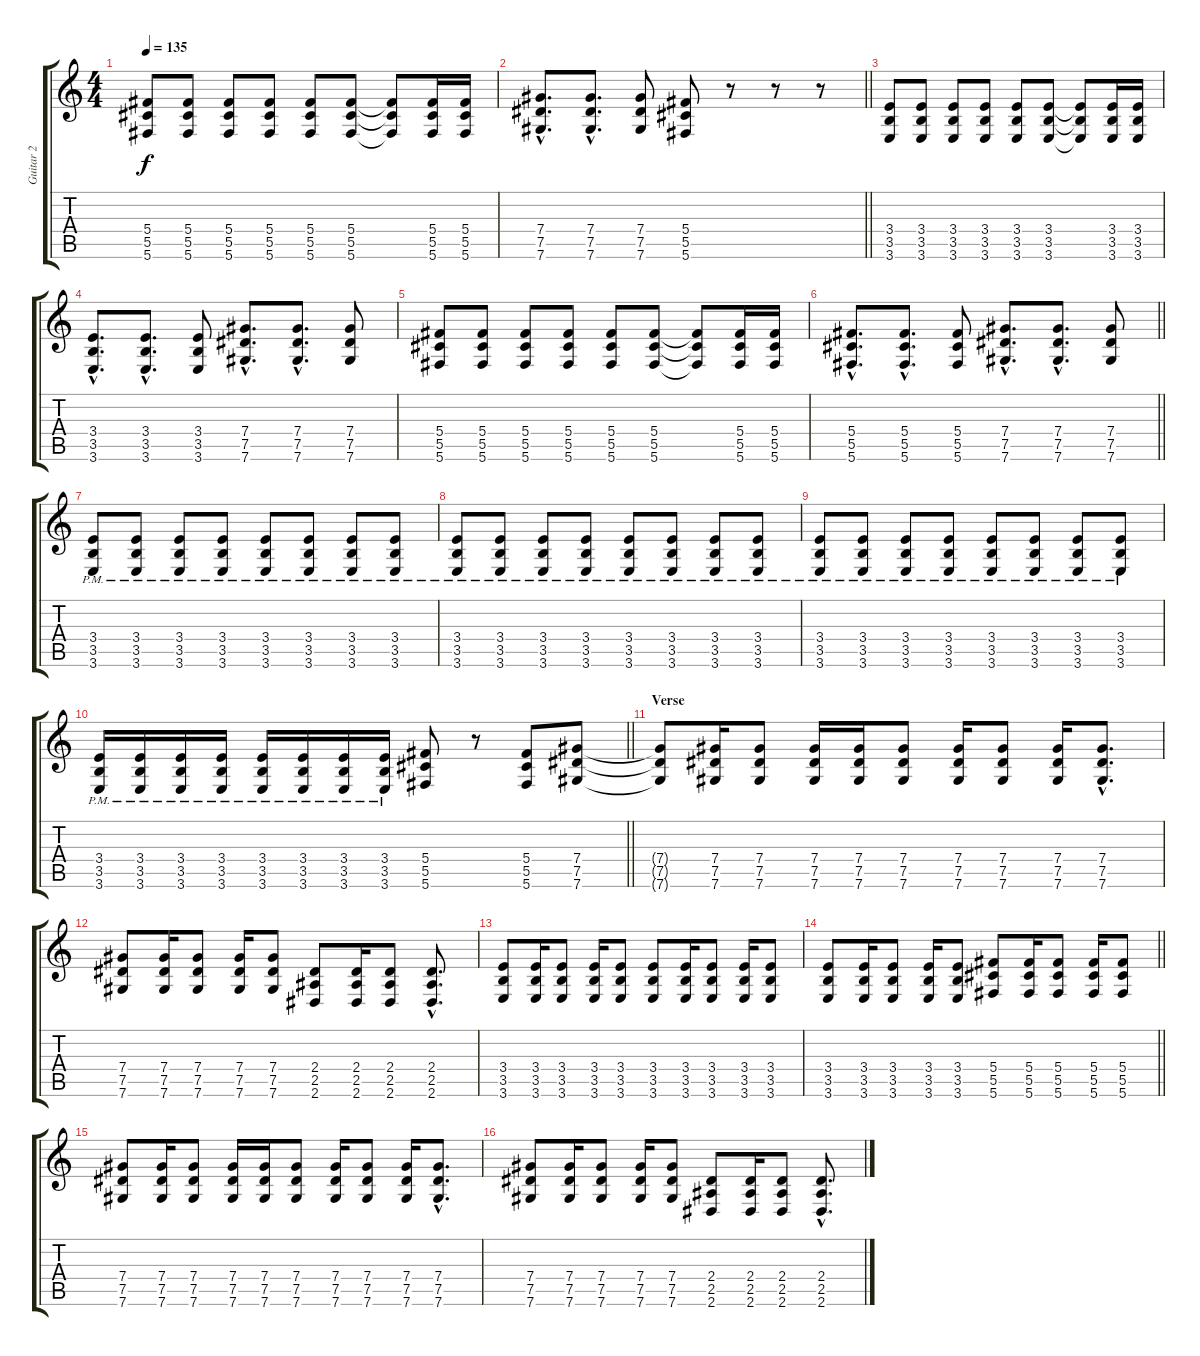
\track ("Guitar 2" "Guitar 2") {instrument distortionguitar}
\staff {score tabs}
\tuning (Eb4 Bb3 Gb3 Db3 Ab2 Db2) {hide}
\ts (4 4)
\tempo 135
\clef g2
\ks c
(5.4 5.5 5.6).8{dy f} (5.4 5.5 5.6).8 (5.4 5.5 5.6).8 (5.4 5.5 5.6).8 (5.4 5.5 5.6).8 (5.4 5.5 5.6).8 (5.4{t} 5.5{t} 5.6{t}).8 (5.4 5.5 5.6).16 (5.4 5.5 5.6).16 |
\barLineRight lightlight
(7.4{hac} 7.5{hac} 7.6{hac}).8{d} (7.4{hac} 7.5{hac} 7.6{hac}).8{d} (7.4 7.5 7.6).8 (5.4 5.5 5.6).8 r.8 r.8 r.8 |
(3.4 3.5 3.6).8 (3.4 3.5 3.6).8 (3.4 3.5 3.6).8 (3.4 3.5 3.6).8 (3.4 3.5 3.6).8 (3.4 3.5 3.6).8 (3.4{t} 3.5{t} 3.6{t}).8 (3.4 3.5 3.6).16 (3.4 3.5 3.6).16 |
(3.4{hac} 3.5{hac} 3.6{hac}).8{d} (3.4{hac} 3.5{hac} 3.6{hac}).8{d} (3.4 3.5 3.6).8 (7.4{hac} 7.5{hac} 7.6{hac}).8{d} (7.4{hac} 7.5{hac} 7.6{hac}).8{d} (7.4 7.5 7.6).8 |
(5.4 5.5 5.6).8 (5.4 5.5 5.6).8 (5.4 5.5 5.6).8 (5.4 5.5 5.6).8 (5.4 5.5 5.6).8 (5.4 5.5 5.6).8 (5.4{t} 5.5{t} 5.6{t}).8 (5.4 5.5 5.6).16 (5.4 5.5 5.6).16 |
\barLineRight lightlight
(5.4{hac} 5.5{hac} 5.6{hac}).8{d} (5.4{hac} 5.5{hac} 5.6{hac}).8{d} (5.4 5.5 5.6).8 (7.4{hac} 7.5{hac} 7.6{hac}).8{d} (7.4{hac} 7.5{hac} 7.6{hac}).8{d} (7.4 7.5 7.6).8 |
(3.4{pm} 3.5{pm} 3.6{pm}).8 (3.4{pm} 3.5{pm} 3.6{pm}).8 (3.4{pm} 3.5{pm} 3.6{pm}).8 (3.4{pm} 3.5{pm} 3.6{pm}).8 (3.4{pm} 3.5{pm} 3.6{pm}).8 (3.4{pm} 3.5{pm} 3.6{pm}).8 (3.4{pm} 3.5{pm} 3.6{pm}).8 (3.4{pm} 3.5{pm} 3.6{pm}).8 |
(3.4{pm} 3.5{pm} 3.6{pm}).8 (3.4{pm} 3.5{pm} 3.6{pm}).8 (3.4{pm} 3.5{pm} 3.6{pm}).8 (3.4{pm} 3.5{pm} 3.6{pm}).8 (3.4{pm} 3.5{pm} 3.6{pm}).8 (3.4{pm} 3.5{pm} 3.6{pm}).8 (3.4{pm} 3.5{pm} 3.6{pm}).8 (3.4{pm} 3.5{pm} 3.6{pm}).8 |
(3.4{pm} 3.5{pm} 3.6{pm}).8 (3.4{pm} 3.5{pm} 3.6{pm}).8 (3.4{pm} 3.5{pm} 3.6{pm}).8 (3.4{pm} 3.5{pm} 3.6{pm}).8 (3.4{pm} 3.5{pm} 3.6{pm}).8 (3.4{pm} 3.5{pm} 3.6{pm}).8 (3.4{pm} 3.5{pm} 3.6{pm}).8 (3.4{pm} 3.5{pm} 3.6{pm}).8 |
\barLineRight lightlight
(3.4{pm} 3.5{pm} 3.6{pm}).16 (3.4{pm} 3.5{pm} 3.6{pm}).16 (3.4{pm} 3.5{pm} 3.6{pm}).16 (3.4{pm} 3.5{pm} 3.6{pm}).16 (3.4{pm} 3.5{pm} 3.6{pm}).16 (3.4{pm} 3.5{pm} 3.6{pm}).16 (3.4{pm} 3.5{pm} 3.6{pm}).16 (3.4{pm} 3.5{pm} 3.6{pm}).16 (5.4 5.5 5.6).8 r.8 (5.4 5.5 5.6).8 (7.4 7.5 7.6).8 |
\section ("" "Verse")
(7.4{t} 7.5{t} 7.6{t}).8 (7.4 7.5 7.6).16 (7.4 7.5 7.6).8 (7.4 7.5 7.6).16 (7.4 7.5 7.6).16 (7.4 7.5 7.6).8 (7.4 7.5 7.6).16 (7.4 7.5 7.6).8 (7.4 7.5 7.6).16 (7.4{hac} 7.5{hac} 7.6{hac}).8{d} |
(7.4 7.5 7.6).8 (7.4 7.5 7.6).16 (7.4 7.5 7.6).8 (7.4 7.5 7.6).16 (7.4 7.5 7.6).8 (2.4 2.5 2.6).8 (2.4 2.5 2.6).16 (2.4 2.5 2.6).8 (2.4{hac} 2.5{hac} 2.6{hac}).8{d} |
(3.4 3.5 3.6).8 (3.4 3.5 3.6).16 (3.4 3.5 3.6).8 (3.4 3.5 3.6).16 (3.4 3.5 3.6).8 (3.4 3.5 3.6).8 (3.4 3.5 3.6).16 (3.4 3.5 3.6).8 (3.4 3.5 3.6).16 (3.4 3.5 3.6).8 |
\barLineRight lightlight
(3.4 3.5 3.6).8 (3.4 3.5 3.6).16 (3.4 3.5 3.6).8 (3.4 3.5 3.6).16 (3.4 3.5 3.6).8 (5.4 5.5 5.6).8 (5.4 5.5 5.6).16 (5.4 5.5 5.6).8 (5.4 5.5 5.6).16 (5.4 5.5 5.6).8 |
(7.4 7.5 7.6).8 (7.4 7.5 7.6).16 (7.4 7.5 7.6).8 (7.4 7.5 7.6).16 (7.4 7.5 7.6).16 (7.4 7.5 7.6).8 (7.4 7.5 7.6).16 (7.4 7.5 7.6).8 (7.4 7.5 7.6).16 (7.4{hac} 7.5{hac} 7.6{hac}).8{d} |
(7.4 7.5 7.6).8 (7.4 7.5 7.6).16 (7.4 7.5 7.6).8 (7.4 7.5 7.6).16 (7.4 7.5 7.6).8 (2.4 2.5 2.6).8 (2.4 2.5 2.6).16 (2.4 2.5 2.6).8 (2.4{hac} 2.5{hac} 2.6{hac}).8{d}
